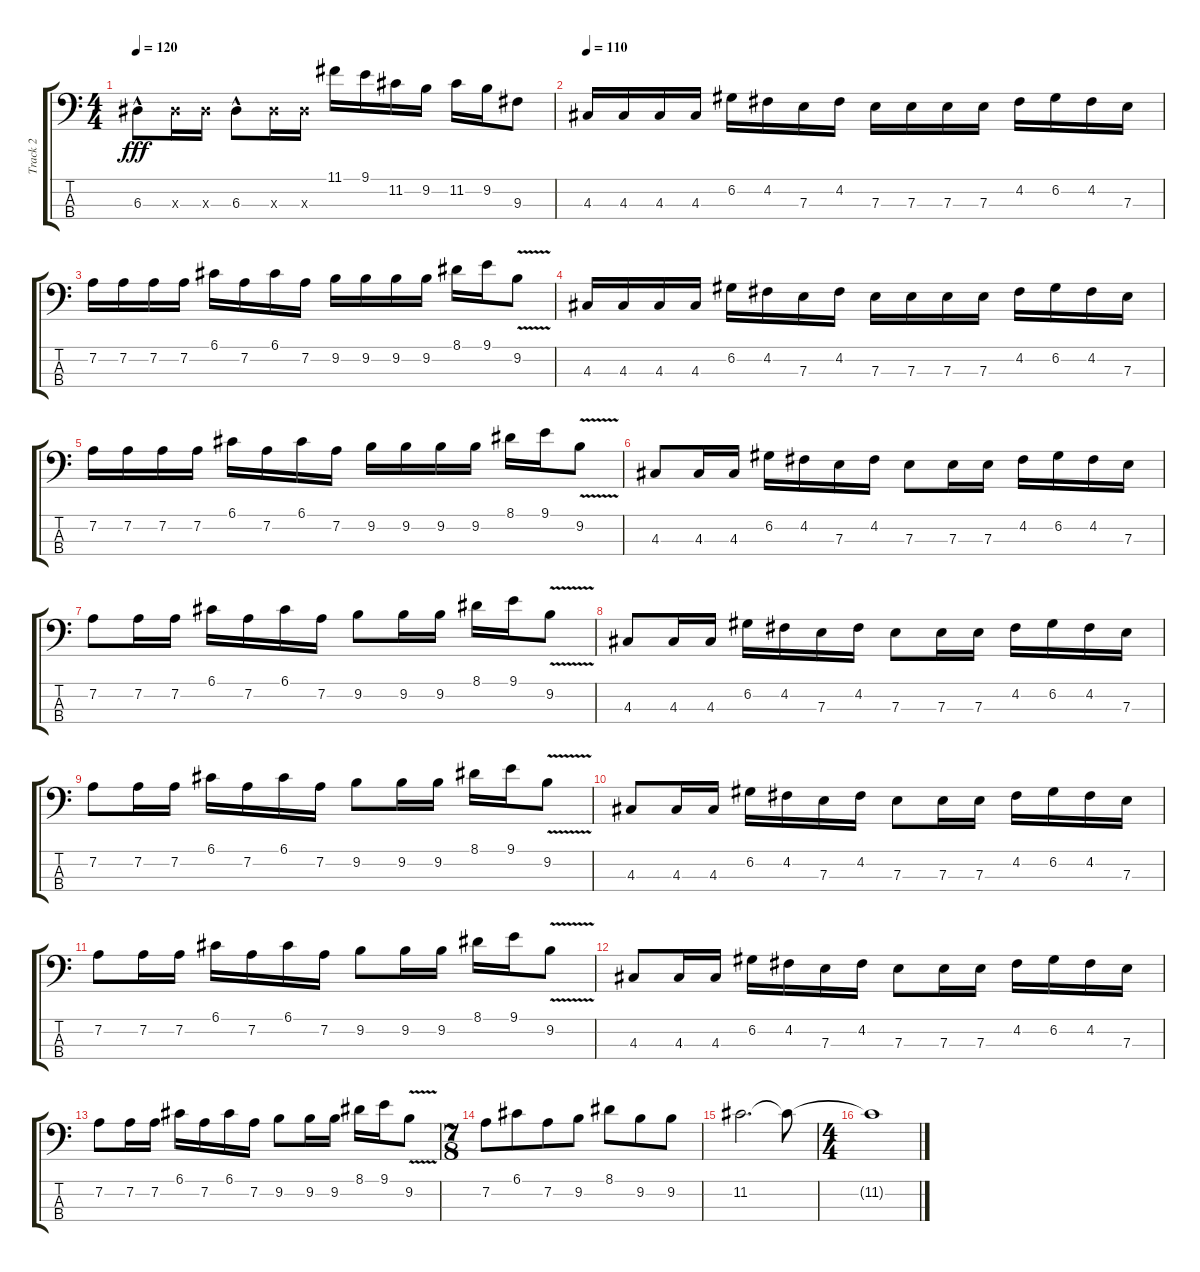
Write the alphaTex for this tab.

\track ("Track 2" "Track 2") {instrument electricbassfinger}
\staff {score tabs}
\tuning (G2 D2 A1 E1) {hide}
\ts (4 4)
\tempo 120
\clef f4
\ks c
6.3{hac}.8{dy fff} 6.3{x}.16 6.3{x}.16 6.3{hac}.8 6.3{x}.16 6.3{x}.16 11.1.16 9.1.16 11.2.16 9.2.16 11.2.16 9.2.16 9.3.8 |
\tempo 110
4.3.16 4.3.16 4.3.16 4.3.16 6.2.16 4.2.16 7.3.16 4.2.16 7.3.16 7.3.16 7.3.16 7.3.16 4.2.16 6.2.16 4.2.16 7.3.16 |
7.2.16 7.2.16 7.2.16 7.2.16 6.1.16 7.2.16 6.1.16 7.2.16 9.2.16 9.2.16 9.2.16 9.2.16 8.1.16 9.1.16 9.2{v}.8 |
4.3.16 4.3.16 4.3.16 4.3.16 6.2.16 4.2.16 7.3.16 4.2.16 7.3.16 7.3.16 7.3.16 7.3.16 4.2.16 6.2.16 4.2.16 7.3.16 |
7.2.16 7.2.16 7.2.16 7.2.16 6.1.16 7.2.16 6.1.16 7.2.16 9.2.16 9.2.16 9.2.16 9.2.16 8.1.16 9.1.16 9.2{v}.8 |
4.3.8 4.3.16 4.3.16 6.2.16 4.2.16 7.3.16 4.2.16 7.3.8 7.3.16 7.3.16 4.2.16 6.2.16 4.2.16 7.3.16 |
7.2.8 7.2.16 7.2.16 6.1.16 7.2.16 6.1.16 7.2.16 9.2.8 9.2.16 9.2.16 8.1.16 9.1.16 9.2{v}.8 |
4.3.8 4.3.16 4.3.16 6.2.16 4.2.16 7.3.16 4.2.16 7.3.8 7.3.16 7.3.16 4.2.16 6.2.16 4.2.16 7.3.16 |
7.2.8 7.2.16 7.2.16 6.1.16 7.2.16 6.1.16 7.2.16 9.2.8 9.2.16 9.2.16 8.1.16 9.1.16 9.2{v}.8 |
4.3.8 4.3.16 4.3.16 6.2.16 4.2.16 7.3.16 4.2.16 7.3.8 7.3.16 7.3.16 4.2.16 6.2.16 4.2.16 7.3.16 |
7.2.8 7.2.16 7.2.16 6.1.16 7.2.16 6.1.16 7.2.16 9.2.8 9.2.16 9.2.16 8.1.16 9.1.16 9.2{v}.8 |
4.3.8 4.3.16 4.3.16 6.2.16 4.2.16 7.3.16 4.2.16 7.3.8 7.3.16 7.3.16 4.2.16 6.2.16 4.2.16 7.3.16 |
7.2.8 7.2.16 7.2.16 6.1.16 7.2.16 6.1.16 7.2.16 9.2.8 9.2.16 9.2.16 8.1.16 9.1.16 9.2{v}.8 |
\ts (7 8)
7.2.8 6.1.8 7.2.8 9.2.8 8.1.8 9.2.8 9.2.8 |
11.2.2{d} 11.2{t}.8 |
\ts (4 4)
11.2{t}.1
